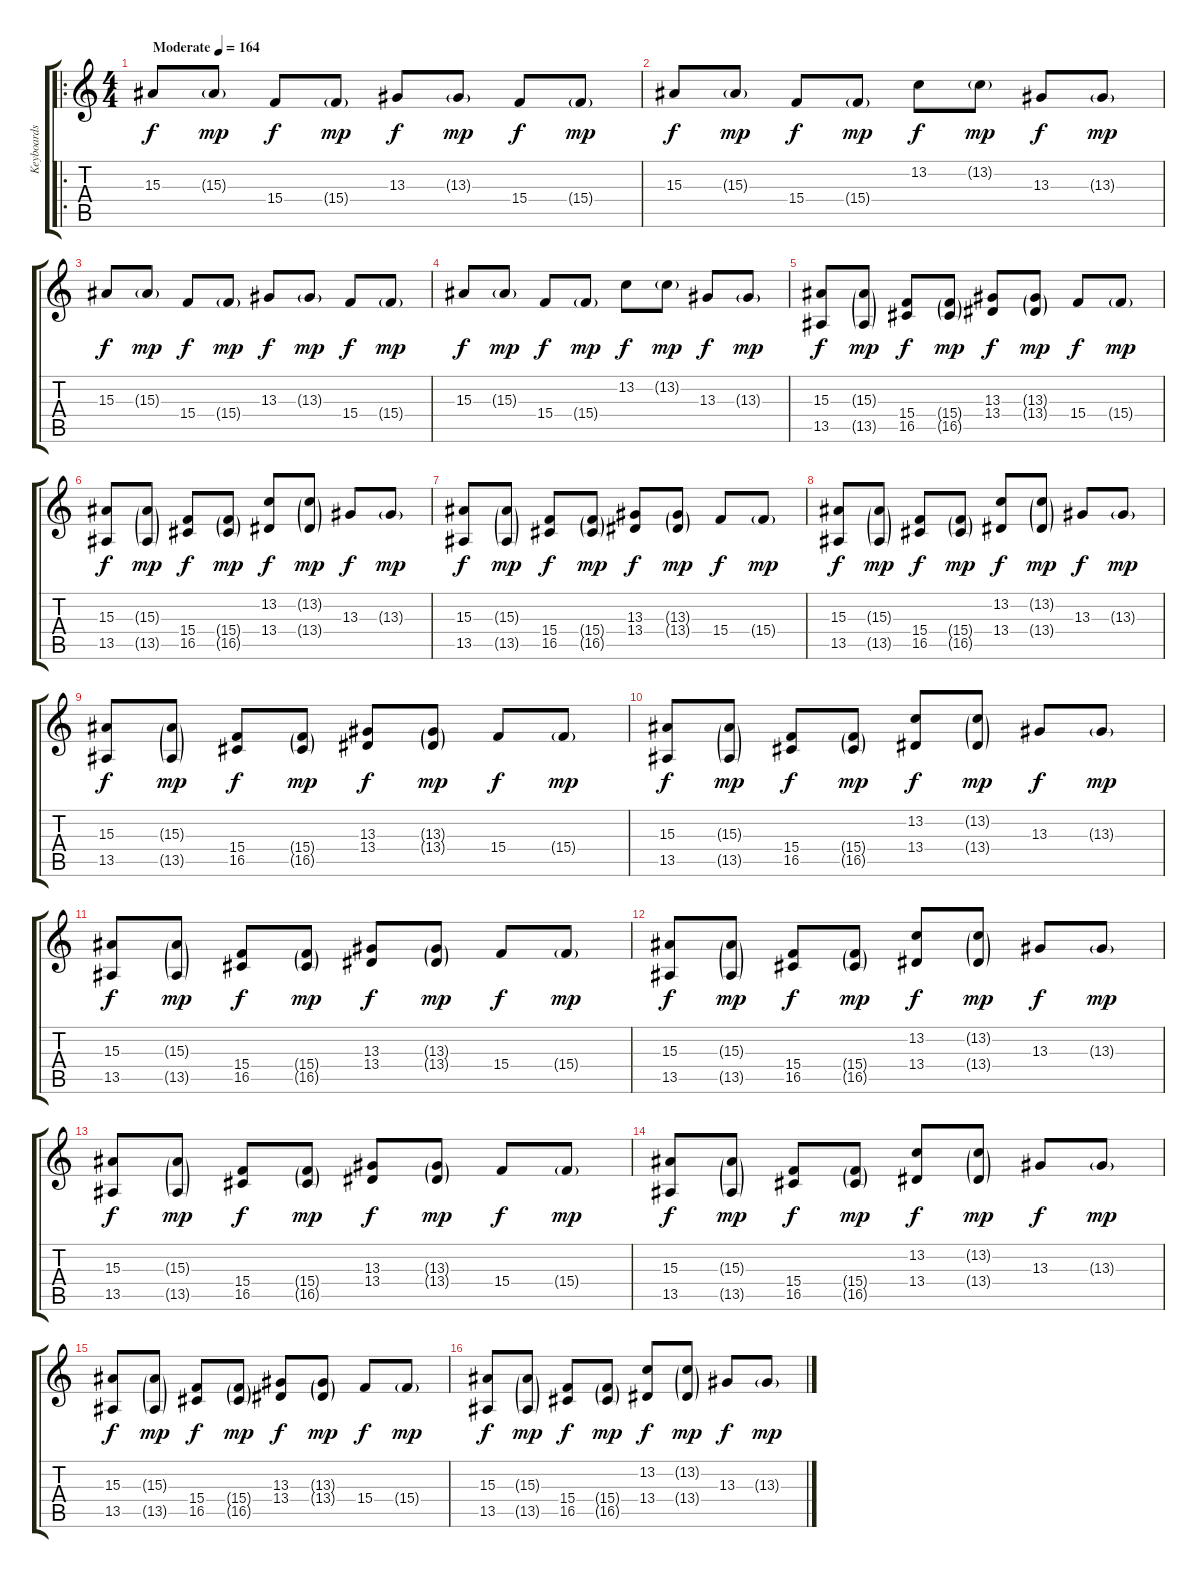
\track ("Keyboards" "Keyboards") {instrument pad1newage}
\staff {score tabs}
\tuning (E4 B3 G3 D3 A2 E2) {hide}
\ro
\ts (4 4)
\tempo (164 "Moderate")
\clef g2
\ks c
15.3.8{dy f instrument pad1newage} 15.3{g}.8{dy mp} 15.4.8{dy f} 15.4{g}.8{dy mp} 13.3.8{dy f} 13.3{g}.8{dy mp} 15.4.8{dy f} 15.4{g}.8{dy mp} |
15.3.8{dy f} 15.3{g}.8{dy mp} 15.4.8{dy f} 15.4{g}.8{dy mp} 13.2.8{dy f} 13.2{g}.8{dy mp} 13.3.8{dy f} 13.3{g}.8{dy mp} |
15.3.8{dy f} 15.3{g}.8{dy mp} 15.4.8{dy f} 15.4{g}.8{dy mp} 13.3.8{dy f} 13.3{g}.8{dy mp} 15.4.8{dy f} 15.4{g}.8{dy mp} |
15.3.8{dy f} 15.3{g}.8{dy mp} 15.4.8{dy f} 15.4{g}.8{dy mp} 13.2.8{dy f} 13.2{g}.8{dy mp} 13.3.8{dy f} 13.3{g}.8{dy mp} |
(15.3 13.5).8{dy f} (15.3{g} 13.5{g}).8{dy mp} (15.4 16.5).8{dy f} (15.4{g} 16.5{g}).8{dy mp} (13.3 13.4).8{dy f} (13.3{g} 13.4{g}).8{dy mp} 15.4.8{dy f} 15.4{g}.8{dy mp} |
(15.3 13.5).8{dy f} (15.3{g} 13.5{g}).8{dy mp} (15.4 16.5).8{dy f} (15.4{g} 16.5{g}).8{dy mp} (13.2 13.4).8{dy f} (13.2{g} 13.4{g}).8{dy mp} 13.3.8{dy f} 13.3{g}.8{dy mp} |
(15.3 13.5).8{dy f} (15.3{g} 13.5{g}).8{dy mp} (15.4 16.5).8{dy f} (15.4{g} 16.5{g}).8{dy mp} (13.3 13.4).8{dy f} (13.3{g} 13.4{g}).8{dy mp} 15.4.8{dy f} 15.4{g}.8{dy mp} |
(15.3 13.5).8{dy f} (15.3{g} 13.5{g}).8{dy mp} (15.4 16.5).8{dy f} (15.4{g} 16.5{g}).8{dy mp} (13.2 13.4).8{dy f} (13.2{g} 13.4{g}).8{dy mp} 13.3.8{dy f} 13.3{g}.8{dy mp} |
(15.3 13.5).8{dy f} (15.3{g} 13.5{g}).8{dy mp} (15.4 16.5).8{dy f} (15.4{g} 16.5{g}).8{dy mp} (13.3 13.4).8{dy f} (13.3{g} 13.4{g}).8{dy mp} 15.4.8{dy f} 15.4{g}.8{dy mp} |
(15.3 13.5).8{dy f} (15.3{g} 13.5{g}).8{dy mp} (15.4 16.5).8{dy f} (15.4{g} 16.5{g}).8{dy mp} (13.2 13.4).8{dy f} (13.2{g} 13.4{g}).8{dy mp} 13.3.8{dy f} 13.3{g}.8{dy mp} |
(15.3 13.5).8{dy f} (15.3{g} 13.5{g}).8{dy mp} (15.4 16.5).8{dy f} (15.4{g} 16.5{g}).8{dy mp} (13.3 13.4).8{dy f} (13.3{g} 13.4{g}).8{dy mp} 15.4.8{dy f} 15.4{g}.8{dy mp} |
(15.3 13.5).8{dy f} (15.3{g} 13.5{g}).8{dy mp} (15.4 16.5).8{dy f} (15.4{g} 16.5{g}).8{dy mp} (13.2 13.4).8{dy f} (13.2{g} 13.4{g}).8{dy mp} 13.3.8{dy f} 13.3{g}.8{dy mp} |
(15.3 13.5).8{dy f} (15.3{g} 13.5{g}).8{dy mp} (15.4 16.5).8{dy f} (15.4{g} 16.5{g}).8{dy mp} (13.3 13.4).8{dy f} (13.3{g} 13.4{g}).8{dy mp} 15.4.8{dy f} 15.4{g}.8{dy mp} |
(15.3 13.5).8{dy f} (15.3{g} 13.5{g}).8{dy mp} (15.4 16.5).8{dy f} (15.4{g} 16.5{g}).8{dy mp} (13.2 13.4).8{dy f} (13.2{g} 13.4{g}).8{dy mp} 13.3.8{dy f} 13.3{g}.8{dy mp} |
(15.3 13.5).8{dy f} (15.3{g} 13.5{g}).8{dy mp} (15.4 16.5).8{dy f} (15.4{g} 16.5{g}).8{dy mp} (13.3 13.4).8{dy f} (13.3{g} 13.4{g}).8{dy mp} 15.4.8{dy f} 15.4{g}.8{dy mp} |
(15.3 13.5).8{dy f} (15.3{g} 13.5{g}).8{dy mp} (15.4 16.5).8{dy f} (15.4{g} 16.5{g}).8{dy mp} (13.2 13.4).8{dy f} (13.2{g} 13.4{g}).8{dy mp} 13.3.8{dy f} 13.3{g}.8{dy mp}
